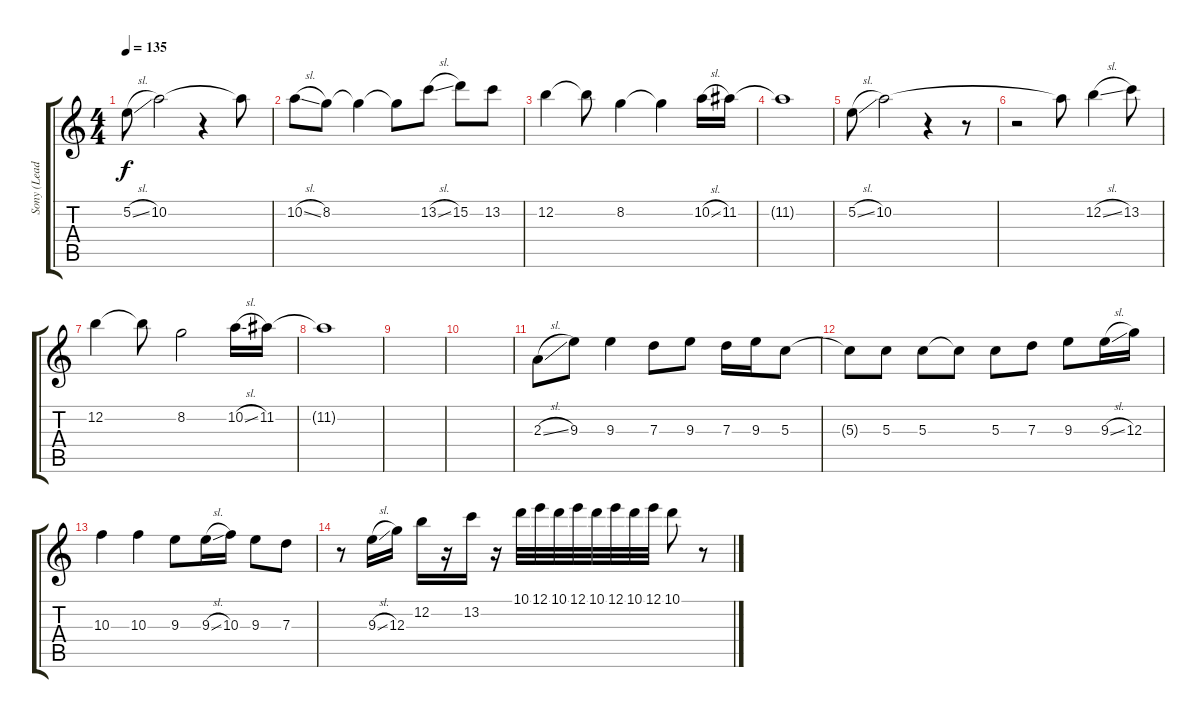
\track ("Sony (Lead Guitar 1)" "Sony (Lead") {instrument distortionguitar}
\staff {score tabs}
\tuning (E4 B3 G3 D3 A2 E2) {hide}
\ts (4 4)
\tempo 135
\clef g2
\ks c
5.2{sl}.8{dy f} 10.2.2 r.4 10.2{t}.8 |
10.2{sl}.8 8.2.8 8.2{t}.4 8.2{t}.8 13.2{sl}.8 15.2.8 13.2.8 |
12.2.4 12.2{t}.8 8.2.4 8.2{t}.4 10.2{sl}.16 11.2.16 |
11.2{t}.1 |
5.2{sl}.8 10.2.2 r.4 r.8 |
r.2 10.2{t}.8 12.2{sl}.4 13.2.8 |
12.2.4 12.2{t}.8 8.2.2 10.2{sl}.16 11.2.16 |
11.2{t}.1 |
|
|
2.3{sl}.8 9.3.8 9.3.4 7.3.8 9.3.8 7.3.16 9.3.16 5.3.8 |
5.3{t}.8 5.3.8 5.3.8 5.3{t}.8 5.3.8 7.3.8 9.3.8 9.3{sl}.16 12.3.16 |
10.3.4 10.3.4 9.3.8 9.3{sl}.16 10.3.16 9.3.8 7.3.8 |
r.8 9.3{sl}.16 12.3.16 12.2.16 r.16 13.2.16 r.16 10.1.32 12.1.32 10.1.32 12.1.32 10.1.32 12.1.32 10.1.32 12.1.32 10.1.8 r.8
